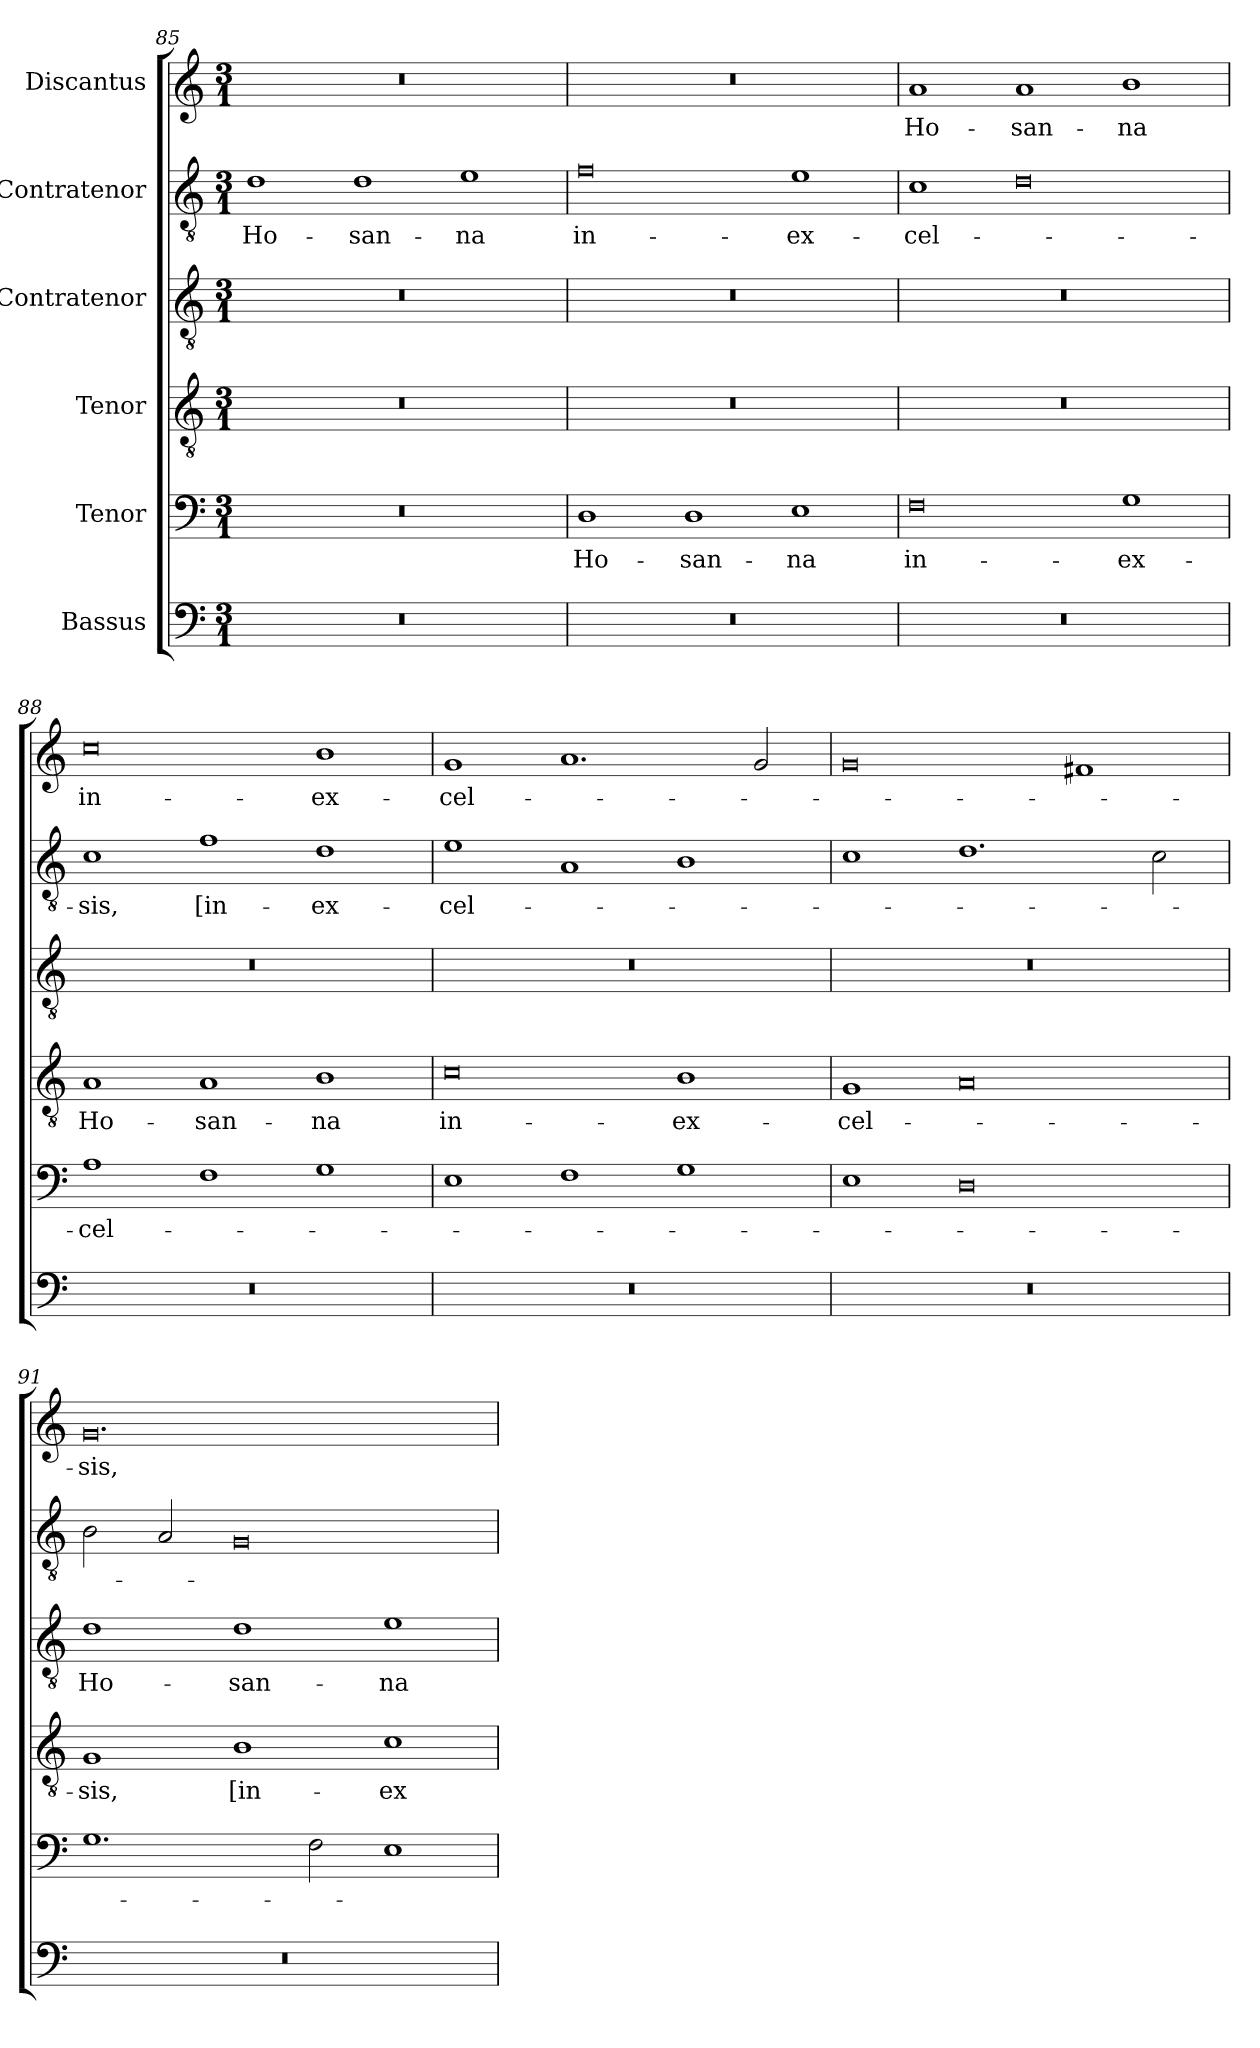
**kern	**kern	**text	**kern	**text	**kern	**text	**kern	**text	**kern	**text
*part6	*part5	*part5	*part4	*part4	*part3	*part3	*part2	*part2	*part1	*part1
*staff6	*staff5	*staff5	*staff4	*staff4	*staff3	*staff3	*staff2	*staff2	*staff1	*staff1
*I"Bassus	*I"Tenor	*	*I"Tenor	*	*I"Contratenor	*	*I"Contratenor	*	*I"Discantus	*
*clefF4	*clefF4	*	*clefGv2	*	*clefGv2	*	*clefGv2	*	*clefG2	*
*k[]	*k[]	*	*k[]	*	*k[]	*	*k[]	*	*k[]	*
*M3/1	*M3/1	*	*M3/1	*	*M3/1	*	*M3/1	*	*M3/1	*
=85	=85	=85	=85	=85	=85	=85	=85	=85	=85	=85
!LO:N:vis=0	!LO:N:vis=0	!	!LO:N:vis=0	!	!LO:N:vis=0	!	!	!	!LO:N:vis=0	!
0.r	0.r	.	0.r	.	0.r	.	1d\	Ho-	0.r	.
.	.	.	.	.	.	.	1d\	-san-	.	.
.	.	.	.	.	.	.	1e\	-na	.	.
=86	=86	=86	=86	=86	=86	=86	=86	=86	=86	=86
!LO:N:vis=0	!	!	!LO:N:vis=0	!	!LO:N:vis=0	!	!	!	!LO:N:vis=0	!
0.r	1D\	Ho-	0.r	.	0.r	.	0f\	in-	0.r	.
.	1D\	-san-	.	.	.	.	.	.	.	.
.	1E\	-na	.	.	.	.	1e\	ex-	.	.
=87	=87	=87	=87	=87	=87	=87	=87	=87	=87	=87
!LO:N:vis=0	!	!	!LO:N:vis=0	!	!LO:N:vis=0	!	!	!	!	!
0.r	0F\	in-	0.r	.	0.r	.	1c\	-cel-	1a/	Ho-
.	.	.	.	.	.	.	0d\	.	1a/	-san-
.	1G\	ex-	.	.	.	.	.	.	1b\	-na
=88	=88	=88	=88	=88	=88	=88	=88	=88	=88	=88
!LO:N:vis=0	!	!	!	!	!LO:N:vis=0	!	!	!	!	!
0.r	1A\	-cel-	1A/	Ho-	0.r	.	1c\	-sis,	0cc\	in-
.	1F\	.	1A/	-san-	.	.	1f\	[in-	.	.
.	1G\	.	1B\	-na	.	.	1d\	ex-	1b\	ex-
=89	=89	=89	=89	=89	=89	=89	=89	=89	=89	=89
!LO:N:vis=0	!	!	!	!	!LO:N:vis=0	!	!	!	!	!
0.r	1E\	.	0c\	in-	0.r	.	1e\	-cel-	1g/	-cel-
.	1F\	.	.	.	.	.	1A/	.	1.a/	.
.	1G\	.	1B\	ex-	.	.	1B\	.	.	.
.	.	.	.	.	.	.	.	.	2g/	.
=90	=90	=90	=90	=90	=90	=90	=90	=90	=90	=90
!LO:N:vis=0	!	!	!	!	!LO:N:vis=0	!	!	!	!	!
0.r	1E\	.	1G/	-cel-	0.r	.	1c\	.	0g/	.
.	0D\	.	0A/	.	.	.	1.d\	.	.	.
.	.	.	.	.	.	.	.	.	1f#X/	.
.	.	.	.	.	.	.	2c\	.	.	.
=91	=91	=91	=91	=91	=91	=91	=91	=91	=91	=91
!LO:N:vis=0	!	!	!	!	!	!	!	!	!	!
0.r	1.G\	.	1G/	-sis,	1d\	Ho-	2B\	.	0.g/	-sis,
.	.	.	.	.	.	.	2A/	.	.	.
.	.	.	1B\	[in-	1d\	-san-	0G/	.	.	.
.	2F\	.	.	.	.	.	.	.	.	.
.	1E\	.	1c\	ex-	1e\	-na	.	.	.	.
=	=	=	=	=	=	=	=	=	=	=
*-	*-	*-	*-	*-	*-	*-	*-	*-	*-	*-
